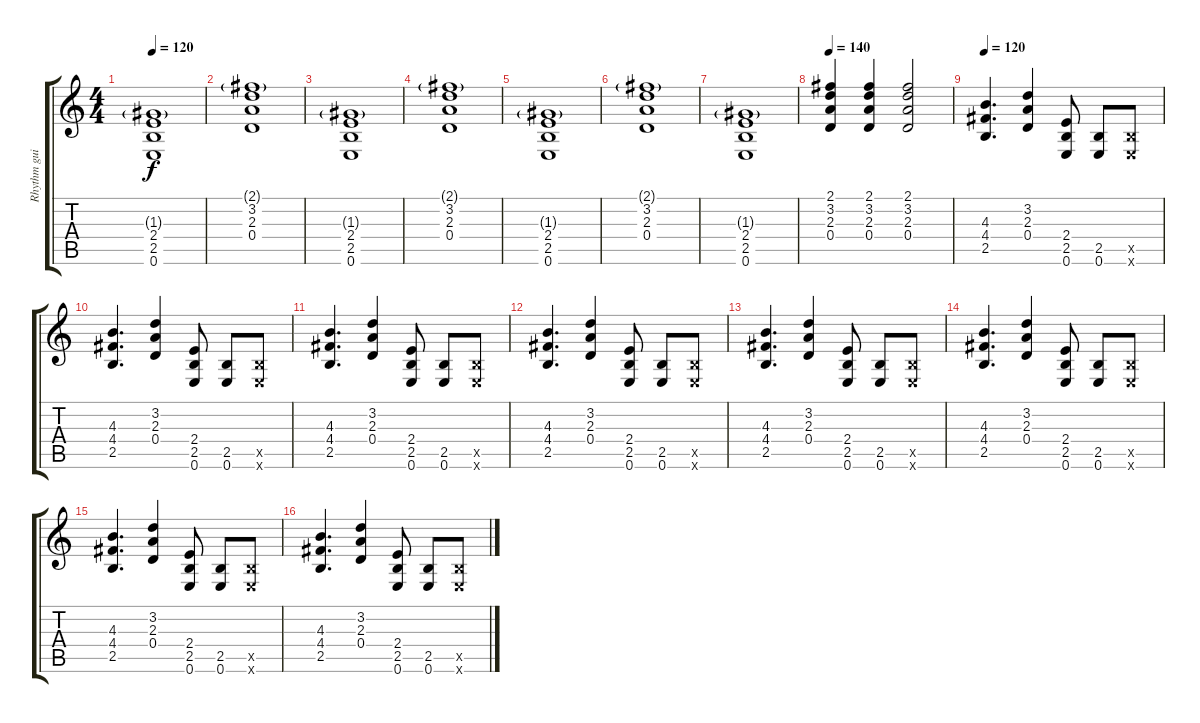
\track ("Rhythm guitar" "Rhythm gui") {instrument overdrivenguitar}
\staff {score tabs}
\tuning (E4 B3 G3 D3 A2 E2) {hide}
\ts (4 4)
\tempo 120
\clef g2
\ks c
(1.3{g} 2.4 2.5 0.6).1{dy f} |
(2.1{g} 3.2 2.3 0.4).1 |
(1.3{g} 2.4 2.5 0.6).1 |
(2.1{g} 3.2 2.3 0.4).1 |
(1.3{g} 2.4 2.5 0.6).1 |
(2.1{g} 3.2 2.3 0.4).1 |
(1.3{g} 2.4 2.5 0.6).1 |
\tempo 140
(2.1 3.2 2.3 0.4).4 (2.1 3.2 2.3 0.4).4 (2.1 3.2 2.3 0.4).2 |
\tempo 120
(4.3 4.4 2.5).4{d} (3.2 2.3 0.4).4 (2.4 2.5 0.6).8 (2.5 0.6).8 (2.5{x} 0.6{x}).8 |
(4.3 4.4 2.5).4{d} (3.2 2.3 0.4).4 (2.4 2.5 0.6).8 (2.5 0.6).8 (2.5{x} 0.6{x}).8 |
(4.3 4.4 2.5).4{d} (3.2 2.3 0.4).4 (2.4 2.5 0.6).8 (2.5 0.6).8 (2.5{x} 0.6{x}).8 |
(4.3 4.4 2.5).4{d} (3.2 2.3 0.4).4 (2.4 2.5 0.6).8 (2.5 0.6).8 (2.5{x} 0.6{x}).8 |
(4.3 4.4 2.5).4{d} (3.2 2.3 0.4).4 (2.4 2.5 0.6).8 (2.5 0.6).8 (2.5{x} 0.6{x}).8 |
(4.3 4.4 2.5).4{d} (3.2 2.3 0.4).4 (2.4 2.5 0.6).8 (2.5 0.6).8 (2.5{x} 0.6{x}).8 |
(4.3 4.4 2.5).4{d} (3.2 2.3 0.4).4 (2.4 2.5 0.6).8 (2.5 0.6).8 (2.5{x} 0.6{x}).8 |
(4.3 4.4 2.5).4{d} (3.2 2.3 0.4).4 (2.4 2.5 0.6).8 (2.5 0.6).8 (2.5{x} 0.6{x}).8
